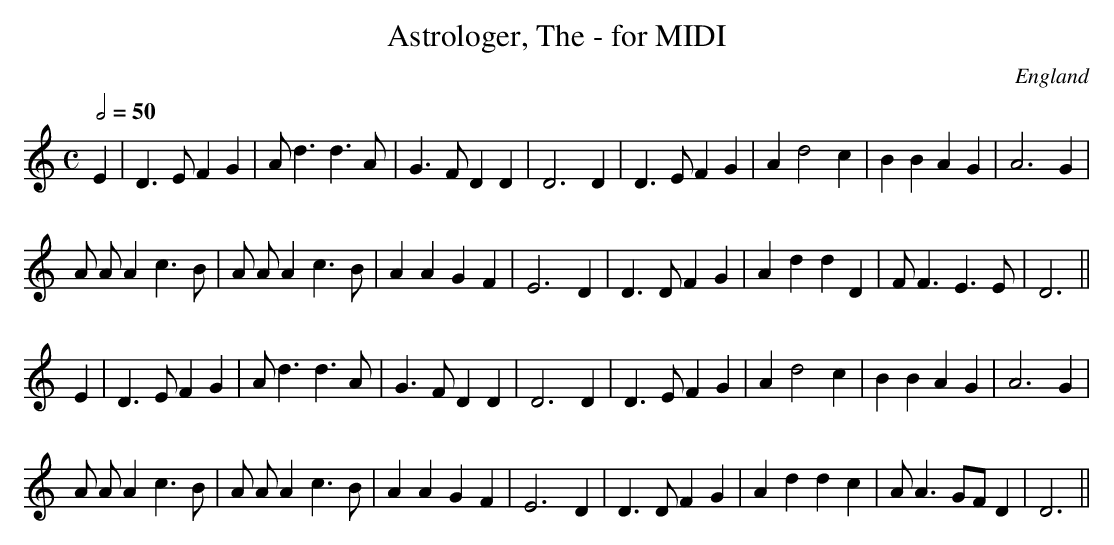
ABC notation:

X:1
T:Astrologer, The - for MIDI
O:England
M:C
L:1/8
Q:2/4=50
K:C
E2|D3E F2G2|Ad3 d3A|G3F D2D2|D6 D2|\
D3E F2G2|A2d4 c2|B2B2 A2G2|A6 G2|
A AA2 c3B|A AA2 c3B|A2A2 G2F2|E6 D2|\
D3D F2G2|A2d2 d2D2|FF3 E3E|D6||
E2|D3E F2G2|Ad3 d3A|G3F D2D2|D6 D2|\
D3E F2G2|A2d4 c2|B2B2 A2G2|A6 G2|
A AA2 c3B|A AA2 c3B|A2A2 G2F2|E6 D2|\
D3D F2G2|A2d2 d2c2|AA3 GFD2|D6||
